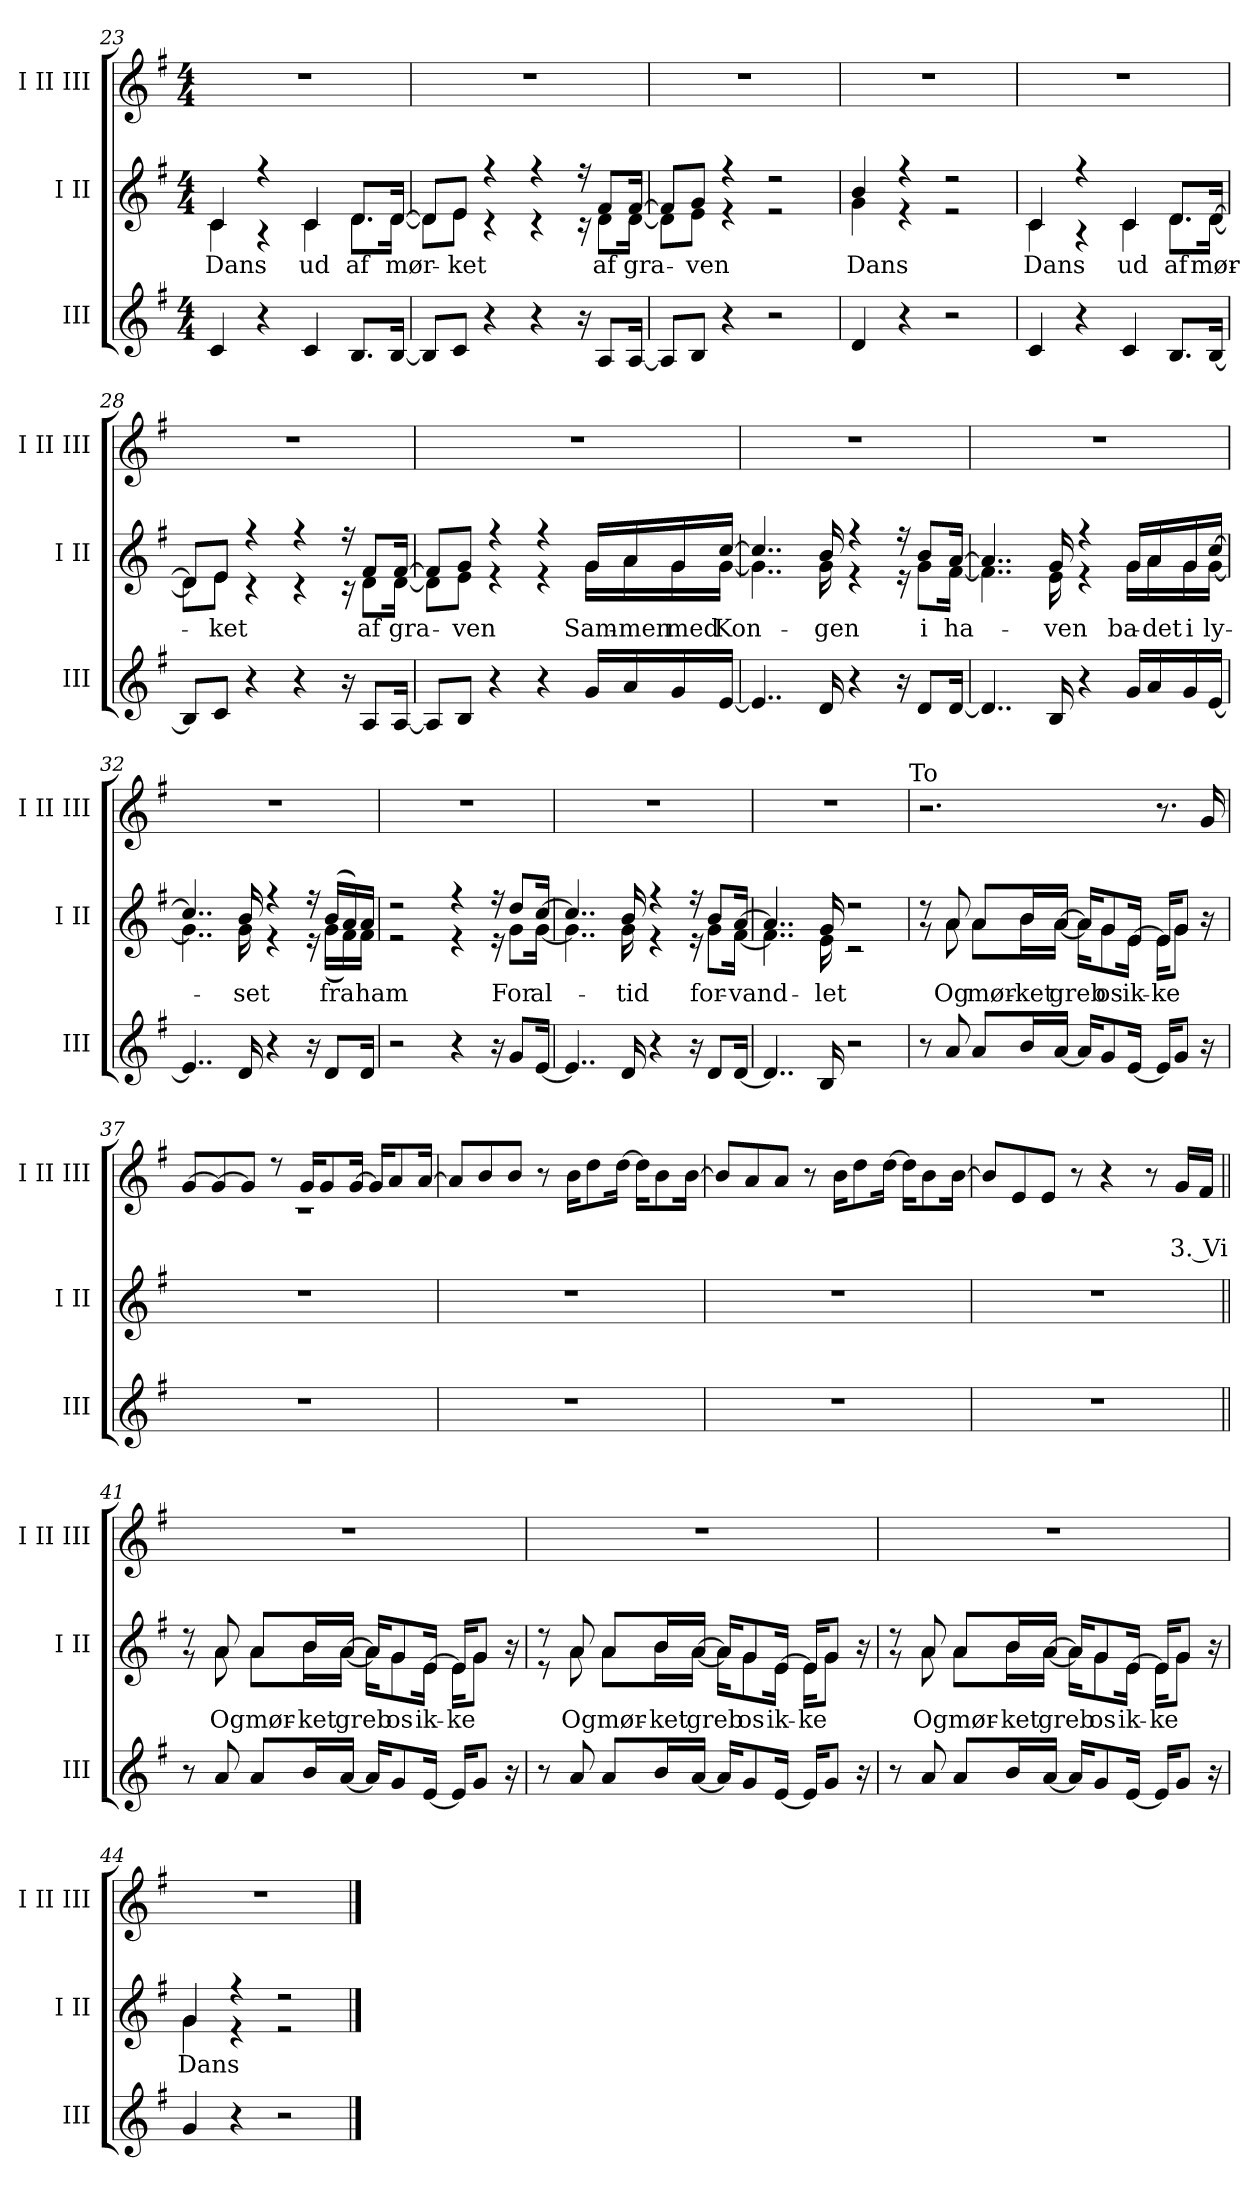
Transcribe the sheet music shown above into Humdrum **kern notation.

**kern	**kern	**text	**kern	**text	**text
*part3	*part2	*part2	*part1	*part1	*part1
*staff3	*staff2	*staff2	*staff1	*staff1	*staff1
*I"III	*I"I II	*	*I"I II III	*	*
*I'III	*I'I II	*	*I'I II III	*	*
!!LO:LB:g=z
*clefG2	*clefG2	*	*clefG2	*	*
*k[f#]	*k[f#]	*	*k[f#]	*	*
*M4/4	*M4/4	*	*M4/4	*	*
=23	=23	=23	=23	=23	=23
!	!	!LO:LY:b	!	!	!
*	*^	*	*	*	*
4c/	4c/	4c\	Dans	1r	.	.
4r	4r	4r	.	.	.	.
!	!	!	!LO:LY:b	!	!	!
4c/	4c/	4c\	ud	.	.	.
!	!	!	!LO:LY:b	!	!	!
8.B/L	8.d/L	8.d\L	af	.	.	.
!	!	!	!LO:LY:b	!	!	!
[16B/Jk	[16d/Jk	[16d\Jk	mør-	.	.	.
=24	=24	=24	=24	=24	=24	=24
8B/L]	8d/L]	8d\L]	.	1r	.	.
!	!	!	!LO:LY:b	!	!	!
8c/J	8e/J	8e\J	-ket	.	.	.
4r	4r	4r	.	.	.	.
4r	4r	4r	.	.	.	.
16r	16r	16r	.	.	.	.
!	!	!	!LO:LY:b	!	!	!
8A/L	8f#/L	8d\L	af	.	.	.
!	!	!	!LO:LY:b	!	!	!
[16A/Jk	[16f#/Jk	[16d\Jk	gra-	.	.	.
=25	=25	=25	=25	=25	=25	=25
8A/L]	8f#/L]	8d\L]	.	1r	.	.
!	!	!	!LO:LY:b	!	!	!
8B/J	8g/J	8e\J	-ven	.	.	.
4r	4r	4r	.	.	.	.
2r	2r	2r	.	.	.	.
=26	=26	=26	=26	=26	=26	=26
!	!	!	!LO:LY:b	!	!	!
4d/	4b/	4g\	Dans	1r	.	.
4r	4r	4r	.	.	.	.
2r	2r	2r	.	.	.	.
!!LO:LB:g=z
=27	=27	=27	=27	=27	=27	=27
!	!	!	!LO:LY:b	!	!	!
4c/	4c/	4c\	Dans	1r	.	.
4r	4r	4r	.	.	.	.
!	!	!	!LO:LY:b	!	!	!
4c/	4c/	4c\	ud	.	.	.
!	!	!	!LO:LY:b	!	!	!
8.B/L	8.d/L	8.d\L	af	.	.	.
!	!	!	!LO:LY:b	!	!	!
[16B/Jk	[16d/Jk	[16d\Jk	mør-	.	.	.
=28	=28	=28	=28	=28	=28	=28
8B/L]	8d/L]	8d\L]	.	1r	.	.
!	!	!	!LO:LY:b	!	!	!
8c/J	8e/J	8e\J	-ket	.	.	.
4r	4r	4r	.	.	.	.
4r	4r	4r	.	.	.	.
16r	16r	16r	.	.	.	.
!	!	!	!LO:LY:b	!	!	!
8A/L	8f#/L	8d\L	af	.	.	.
!	!	!	!LO:LY:b	!	!	!
[16A/Jk	[16f#/Jk	[16d\Jk	gra-	.	.	.
=29	=29	=29	=29	=29	=29	=29
8A/L]	8f#/L]	8d\L]	.	1r	.	.
!	!	!	!LO:LY:b	!	!	!
8B/J	8g/J	8e\J	-ven	.	.	.
4r	4r	4r	.	.	.	.
4r	4r	4r	.	.	.	.
!	!	!	!LO:LY:b	!	!	!
16g/LL	16g/LL	16g\LL	Sam-	.	.	.
!	!	!	!LO:LY:b	!	!	!
16a/	16a/	16a\	-men	.	.	.
!	!	!	!LO:LY:b	!	!	!
16g/	16g/	16g\	med	.	.	.
!	!	!	!LO:LY:b	!	!	!
[16e/JJ	[16cc/JJ	[16g\JJ	Kon-	.	.	.
!!LO:PB:g=z
=30	=30	=30	=30	=30	=30	=30
4..e/]	4..cc/]	4..g\]	.	1r	.	.
!	!	!	!LO:LY:b	!	!	!
16d/	16b/	16g\	-gen	.	.	.
4r	4r	4r	.	.	.	.
16r	16r	16r	.	.	.	.
!	!	!	!LO:LY:b	!	!	!
8d/L	8b/L	8g\L	i	.	.	.
!	!	!	!LO:LY:b	!	!	!
[16d/Jk	[16a/Jk	[16f#\Jk	ha-	.	.	.
=31	=31	=31	=31	=31	=31	=31
4..d/]	4..a/]	4..f#\]	.	1r	.	.
!	!	!	!LO:LY:b	!	!	!
16B/	16g/	16e\	-ven	.	.	.
4r	4r	4r	.	.	.	.
!	!	!	!LO:LY:b	!	!	!
16g/LL	16g/LL	16g\LL	ba-	.	.	.
!	!	!	!LO:LY:b	!	!	!
16a/	16a/	16a\	-det	.	.	.
!	!	!	!LO:LY:b	!	!	!
16g/	16g/	16g\	i	.	.	.
!	!	!	!LO:LY:b	!	!	!
[16e/JJ	[16cc/JJ	[16g\JJ	ly-	.	.	.
=32	=32	=32	=32	=32	=32	=32
4..e/]	4..cc/]	4..g\]	.	1r	.	.
!	!	!	!LO:LY:b	!	!	!
16d/	16b/	16g\	-set	.	.	.
4r	4r	4r	.	.	.	.
16r	16r	16r	.	.	.	.
!	!	!	!LO:LY:b	!	!	!
8d/L	(16b/LL	(16g\LL	fra	.	.	.
.	16a/)	16f#\)	.	.	.	.
!	!	!	!LO:LY:b	!	!	!
16d/Jk	16a/JJ	16f#\JJ	ham	.	.	.
=33	=33	=33	=33	=33	=33	=33
2r	2r	2r	.	1r	.	.
4r	4r	4r	.	.	.	.
16r	16r	16r	.	.	.	.
!	!	!	!LO:LY:b	!	!	!
8g/L	8dd/L	8g\L	For	.	.	.
!	!	!	!LO:LY:b	!	!	!
[16e/Jk	[16cc/Jk	[16g\Jk	al-	.	.	.
!!LO:LB:g=z
=34	=34	=34	=34	=34	=34	=34
4..e/]	4..cc/]	4..g\]	.	1r	.	.
!	!	!	!LO:LY:b	!	!	!
16d/	16b/	16g\	-tid	.	.	.
4r	4r	4r	.	.	.	.
16r	16r	16r	.	.	.	.
!	!	!	!LO:LY:b	!	!	!
8d/L	8b/L	8g\L	for-	.	.	.
!	!	!	!LO:LY:b	!	!	!
[16d/Jk	[16a/Jk	[16f#\Jk	-vand-	.	.	.
=35	=35	=35	=35	=35	=35	=35
4..d/]	4..a/]	4..f#\]	.	1r	.	.
!	!	!	!LO:LY:b	!	!	!
16B/	16g/	16e\	-let	.	.	.
2r	2r	2r	.	.	.	.
!	!	!	!	!LO:TX:a:t=To	!	!
=36	=36	=36	=36	=36	=36	=36
8r	8r	8r	.	2.r	.	.
!	!	!	!LO:LY:b	!	!	!
8a/	8a/	8a\	Og	.	.	.
!	!	!	!LO:LY:b	!	!	!
8a/L	8a/L	8a\L	mør-	.	.	.
!	!	!	!LO:LY:b	!	!	!
16b/L	16b/L	16b\L	-ket	.	.	.
!	!	!	!LO:LY:b	!	!	!
[16a/JJ	[16a/JJ	[16a\JJ	greb	.	.	.
16a/KL]	16a/KL]	16a\KL]	.	.	.	.
!	!	!	!LO:LY:b	!	!	!
8g/	8g/	8g\	os	.	.	.
!	!	!	!LO:LY:b	!	!	!
[16e/Jk	[16e/Jk	16e\Jk	ik-	.	.	.
!	!	!	!LO:LY:b	!	!	!
16e/KL]	16e/KL]	16e\KL	-ke	8.r	.	.
8g/J	8g/J	8g\J	.	.	.	.
16r	16r	16ryy	.	16g!/	.	.
*	*v	*v	*	*	*	*
!!LO:LB:g=z
=37	=37	=37	=37	=37	=37
*	*	*	*^	*	*
1r	1r	.	[8g!/L	1r	.	.
.	.	.	8g!/_	.	.	.
.	.	.	8g!/J]	.	.	.
.	.	.	8r	.	.	.
.	.	.	16g!/KL	.	.	.
.	.	.	8g!/	.	.	.
.	.	.	[16g!/Jk	.	.	.
.	.	.	16g!/KL]	.	.	.
.	.	.	8a!/	.	.	.
.	.	.	[16a!/Jk	.	.	.
*	*	*	*v	*v	*	*
=38	=38	=38	=38	=38	=38
1r	1r	.	8a!/L]	.	.
.	.	.	8b!/	.	.
.	.	.	8b!/J	.	.
.	.	.	8r	.	.
.	.	.	16b!\KL	.	.
.	.	.	8dd!\	.	.
.	.	.	[16dd!\Jk	.	.
.	.	.	16dd!\KL]	.	.
.	.	.	8b!\	.	.
.	.	.	[16b!\Jk	.	.
=39	=39	=39	=39	=39	=39
1r	1r	.	8b!/L]	.	.
.	.	.	8a!/	.	.
.	.	.	8a!/J	.	.
.	.	.	8r	.	.
.	.	.	16b!\KL	.	.
.	.	.	8dd!\	.	.
.	.	.	[16dd!\Jk	.	.
.	.	.	16dd!\KL]	.	.
.	.	.	8b!\	.	.
.	.	.	[16b!\Jk	.	.
!!LO:LB:g=z
=40	=40	=40	=40	=40	=40
1r	1r	.	8b!/L]	.	.
.	.	.	8e!/	.	.
.	.	.	8e!/J	.	.
.	.	.	8r	.	.
.	.	.	4r	.	.
.	.	.	8r	.	.
!	!	!	!	!	!LO:LY:b
.	.	.	16g/LL	.	3. Vi
.	.	.	16f#/JJ	.	.
=41||	=41||	=41||	=41||	=41||	=41||
*	*^	*	*	*	*
8r	8r	8r	.	1r	.	.
!	!	!	!LO:LY:b	!	!	!
8a/	8a/	8a\	Og	.	.	.
!	!	!	!LO:LY:b	!	!	!
8a/L	8a/L	8a\L	mør-	.	.	.
!	!	!	!LO:LY:b	!	!	!
16b/L	16b/L	16b\L	-ket	.	.	.
!	!	!	!LO:LY:b	!	!	!
[16a/JJ	[16a/JJ	[16a\JJ	greb	.	.	.
16a/KL]	16a/KL]	16a\KL]	.	.	.	.
!	!	!	!LO:LY:b	!	!	!
8g/	8g/	8g\	os	.	.	.
!	!	!	!LO:LY:b	!	!	!
[16e/Jk	[16e/Jk	16e\Jk	ik-	.	.	.
!	!	!	!LO:LY:b	!	!	!
16e/KL]	16e/KL]	16e\KL	-ke	.	.	.
8g/J	8g/J	8g\J	.	.	.	.
16r	16r	16ryy	.	.	.	.
=42	=42	=42	=42	=42	=42	=42
8r	8r	8r	.	1r	.	.
!	!	!	!LO:LY:b	!	!	!
8a/	8a/	8a\	Og	.	.	.
!	!	!	!LO:LY:b	!	!	!
8a/L	8a/L	8a\L	mør-	.	.	.
!	!	!	!LO:LY:b	!	!	!
16b/L	16b/L	16b\L	-ket	.	.	.
!	!	!	!LO:LY:b	!	!	!
[16a/JJ	[16a/JJ	[16a\JJ	greb	.	.	.
16a/KL]	16a/KL]	16a\KL]	.	.	.	.
!	!	!	!LO:LY:b	!	!	!
8g/	8g/	8g\	os	.	.	.
!	!	!	!LO:LY:b	!	!	!
[16e/Jk	[16e/Jk	16e\Jk	ik-	.	.	.
!	!	!	!LO:LY:b	!	!	!
16e/KL]	16e/KL]	16e\KL	-ke	.	.	.
8g/J	8g/J	8g\J	.	.	.	.
16r	16r	16ryy	.	.	.	.
!!LO:LB:g=z
=43	=43	=43	=43	=43	=43	=43
8r	8r	8r	.	1r	.	.
!	!	!	!LO:LY:b	!	!	!
8a/	8a/	8a\	Og	.	.	.
!	!	!	!LO:LY:b	!	!	!
8a/L	8a/L	8a\L	mør-	.	.	.
!	!	!	!LO:LY:b	!	!	!
16b/L	16b/L	16b\L	-ket	.	.	.
!	!	!	!LO:LY:b	!	!	!
[16a/JJ	[16a/JJ	[16a\JJ	greb	.	.	.
16a/KL]	16a/KL]	16a\KL]	.	.	.	.
!	!	!	!LO:LY:b	!	!	!
8g/	8g/	8g\	os	.	.	.
!	!	!	!LO:LY:b	!	!	!
[16e/Jk	[16e/Jk	16e\Jk	ik-	.	.	.
!	!	!	!LO:LY:b	!	!	!
16e/KL]	16e/KL]	16e\KL	-ke	.	.	.
8g/J	8g/J	8g\J	.	.	.	.
16r	16r	16ryy	.	.	.	.
=44	=44	=44	=44	=44	=44	=44
!	!	!	!LO:LY:b	!	!	!
4g/	4g/	4g\	Dans	1r	.	.
4r	4r	4r	.	.	.	.
2r	2r	2r	.	.	.	.
*	*v	*v	*	*	*	*
==	==	==	==	==	==
*-	*-	*-	*-	*-	*-
